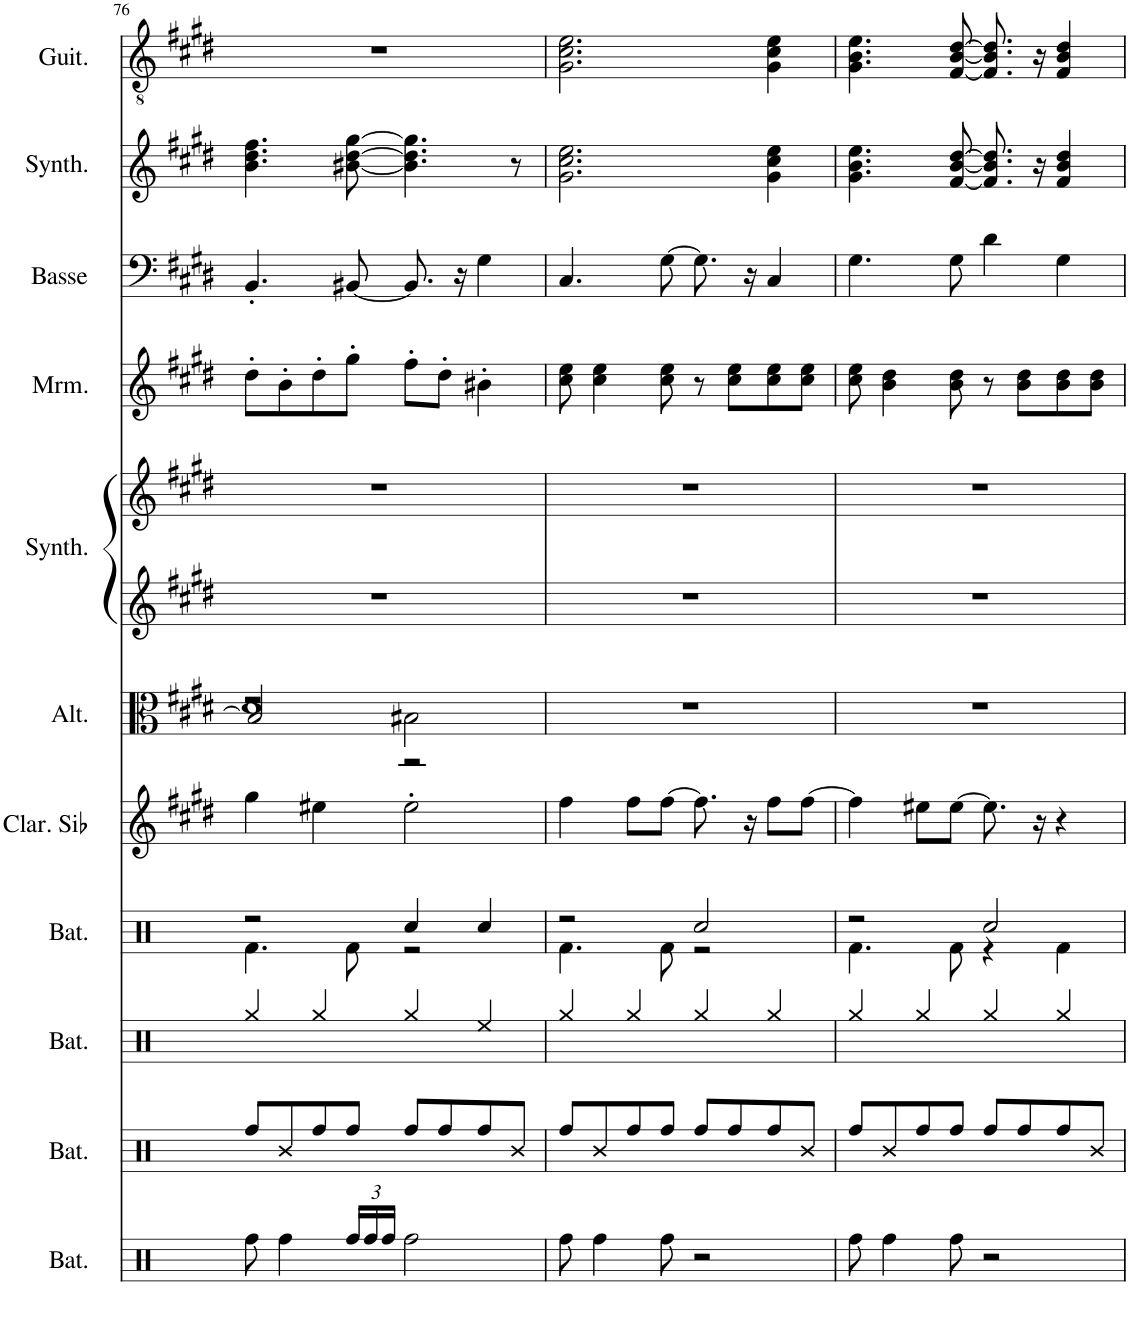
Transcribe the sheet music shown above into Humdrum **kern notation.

**kern	**kern	**kern	**kern	**kern	**kern	**kern	**kern	**kern	**kern	**kern	**kern
*part11	*part10	*part9	*part8	*part7	*part6	*part5	*part5	*part4	*part3	*part2	*part1
*staff12	*staff11	*staff10	*staff9	*staff8	*staff7	*staff6	*staff5	*staff4	*staff3	*staff2	*staff1
*I"Batterie, Perc	*I"Batterie, Perc	*I"Batterie, Cymbals	*I"Batterie, DRUMS	*I"Clarinette en Sib	*I"Altos, Strings	*I"Synthétiseur de cuivres, Brass	*	*I"Marimba	*I"Basse acoustique	*I"Synthétiseur Pad, Pad 1	*I"Guitare classique
*I'Bat.	*I'Bat.	*I'Bat.	*I'Bat.	*I'Clar. Sib	*I'Alt.	*I'Synth.	*	*I'Mrm.	*I'Basse	*I'Synth.	*I'Guit.
!!LO:PB:g=z
*clefX	*clefX	*clefX	*clefX	*clefG2	*clefC3	*clefG2	*clefG2	*clefG2	*clefF4	*clefG2	*clefGv2
*	*	*	*	*Trd1c2	*	*	*	*	*Trd7c12	*	*
*k[]	*k[]	*k[]	*k[]	*k[f#c#g#d#]	*k[f#c#g#d#]	*k[f#c#g#d#]	*k[f#c#g#d#]	*k[f#c#g#d#]	*k[f#c#g#d#]	*k[f#c#g#d#]	*k[f#c#g#d#]
*M2/2	*M2/2	*M2/2	*M2/2	*M2/2	*M2/2	*M2/2	*M2/2	*M2/2	*M2/2	*M2/2	*M2/2
=76	=76	=76	=76	=76	=76	=76	=76	=76	=76	=76	=76
*	*	*	*^	*	*^	*	*	*	*	*	*
*	*	*	*	*	*	*	*^	*	*	*	*	*	*
8Rff\	8Rff/L	4Rgg/	2r	4.Rf\	4gg#\	1d#	2r	2B/]	1r	1r	8dd#'\L	4.BB'/	4.b\ 4.dd#\ 4.ff#\	1r
4Rff\	8R/	.	.	.	.	.	.	.	.	.	8b'\	.	.	.
.	8Rff/	4Rgg/	.	.	4ee#X\	.	.	.	.	.	8dd#'\	.	.	.
*Xbrackettup	*	*	*	*	*	*	*	*	*	*	*	*	*	*
24Rff/LL	8Rff/J	.	.	8Rf\	.	.	.	.	.	.	8gg#'\J	[8BB#X/	[8b#X\ [8dd#\ [8gg#\	.
24Rff/	.	.	.	.	.	.	.	.	.	.	.	.	.	.
24Rff/JJ	.	.	.	.	.	.	.	.	.	.	.	.	.	.
2Rff\	8Rff/L	4Rgg/	4Rcc/	2r	2ee#'\	.	2B#X\	2r	.	.	8ff#'\L	8.BB#/]	4.b#\] 4.dd#\] 4.gg#\]	.
.	8Rff/	.	.	.	.	.	.	.	.	.	8dd#'\J	.	.	.
.	.	.	.	.	.	.	.	.	.	.	.	16r	.	.
.	8Rff/	4Ree/	4Rcc/	.	.	.	.	.	.	.	4b#X'\	4G#\	.	.
.	8R/J	.	.	.	.	.	.	.	.	.	.	.	8r	.
*	*	*	*	*	*	*v	*v	*v	*	*	*	*	*	*
=77	=77	=77	=77	=77	=77	=77	=77	=77	=77	=77	=77	=77
8Rff\	8Rff/L	4Rgg/	2r	4.Rf\	4ff#\	1r	1r	1r	8cc#\ 8ee\	4.C#/	2.g#\ 2.cc#\ 2.ee\	2.G#\ 2.c#\ 2.e\
4Rff\	8R/	.	.	.	.	.	.	.	4cc#\ 4ee\	.	.	.
.	8Rff/	4Rgg/	.	.	8ff#\L	.	.	.	.	.	.	.
8Rff\	8Rff/J	.	.	8Rf\	[8ff#\J	.	.	.	8cc#\ 8ee\	[8G#\	.	.
2r	8Rff/L	4Rgg/	2Rcc/	2r	8.ff#\]	.	.	.	8r	8.G#\]	.	.
.	8Rff/	.	.	.	.	.	.	.	8cc#\ 8ee\L	.	.	.
.	.	.	.	.	16r	.	.	.	.	16r	.	.
.	8Rff/	4Rgg/	.	.	8ff#\L	.	.	.	8cc#\ 8ee\	4C#/	4g#\ 4cc#\ 4ee\	4G#\ 4c#\ 4e\
.	8R/J	.	.	.	[8ff#\J	.	.	.	8cc#\ 8ee\J	.	.	.
=78	=78	=78	=78	=78	=78	=78	=78	=78	=78	=78	=78	=78
8Rff\	8Rff/L	4Rgg/	2r	4.Rf\	4ff#\]	1r	1r	1r	8cc#\ 8ee\	4.G#\	4.g#\ 4.b\ 4.ee\	4.G#\ 4.B\ 4.e\
4Rff\	8R/	.	.	.	.	.	.	.	4b\ 4dd#\	.	.	.
.	8Rff/	4Rgg/	.	.	8ee#X\L	.	.	.	.	.	.	.
8Rff\	8Rff/J	.	.	8Rf\	[8ee#\J	.	.	.	8b\ 8dd#\	8G#\	[8f#/ [8b/ [8dd#/	[8F#/ [8B/ [8d#/
2r	8Rff/L	4Rgg/	2Rcc/	4r	8.ee#\]	.	.	.	8r	4d#\	8.f#/] 8.b/] 8.dd#/]	8.F#/] 8.B/] 8.d#/]
.	8Rff/	.	.	.	.	.	.	.	8b\ 8dd#\L	.	.	.
.	.	.	.	.	16r	.	.	.	.	.	16r	16r
.	8Rff/	4Rgg/	.	4Rf\	4r	.	.	.	8b\ 8dd#\	4G#\	4f#/ 4b/ 4dd#/	4F#/ 4B/ 4d#/
.	8R/J	.	.	.	.	.	.	.	8b\ 8dd#\J	.	.	.
*	*	*	*v	*v	*	*	*	*	*	*	*	*
=	=	=	=	=	=	=	=	=	=	=	=
*-	*-	*-	*-	*-	*-	*-	*-	*-	*-	*-	*-
